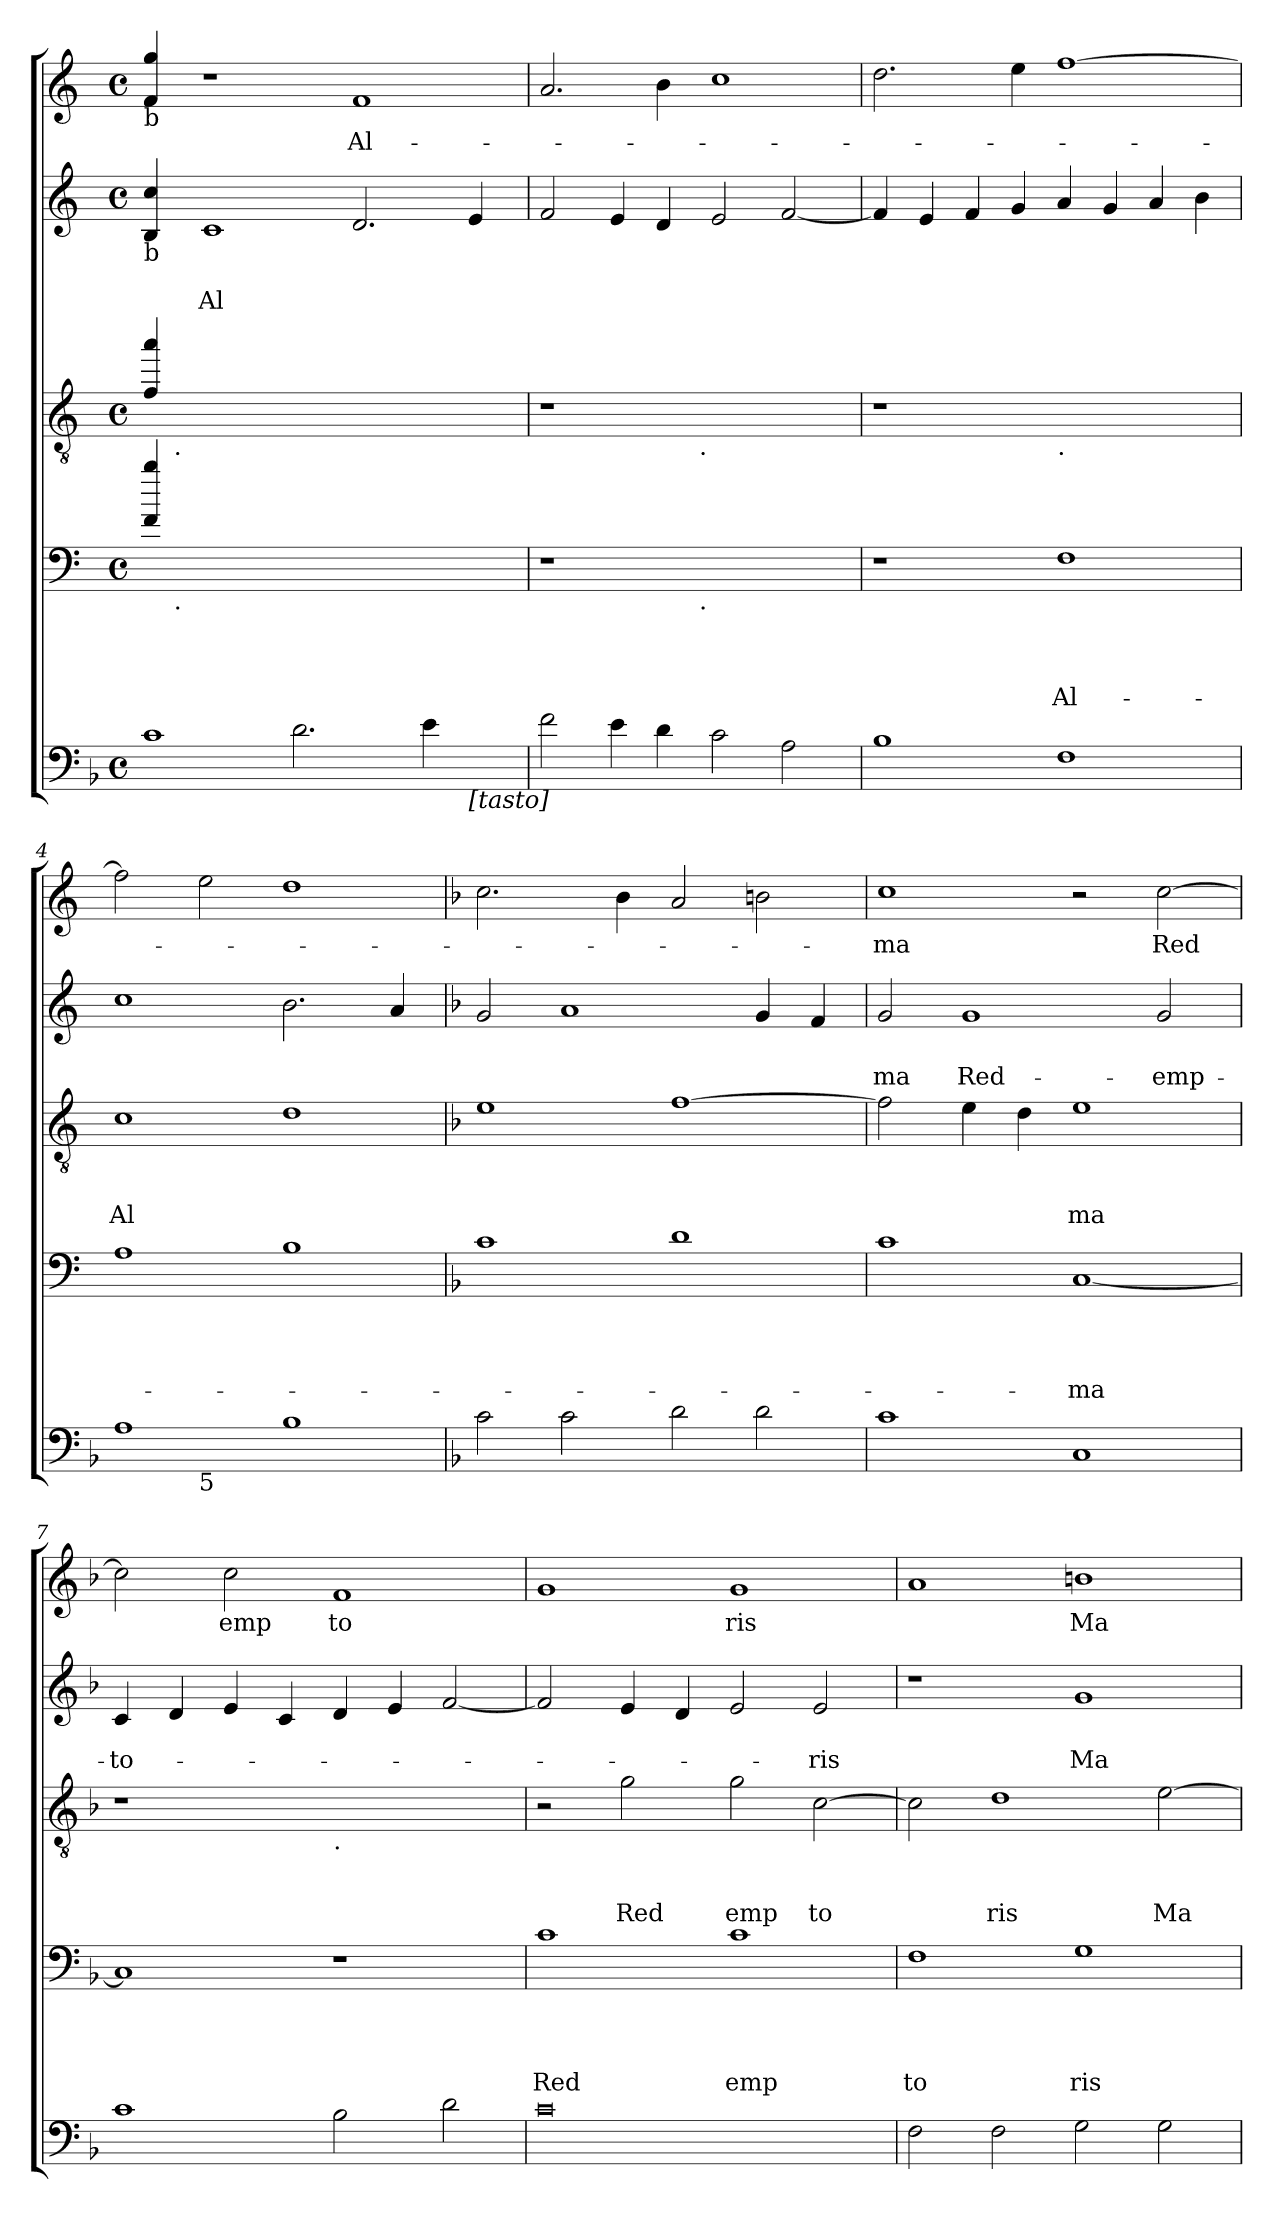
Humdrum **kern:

**kern	**kern	**text	**text	**text	**text	**kern	**text	**text	**text	**kern	**text	**text	**kern	**text
*part5	*part4	*part4	*part4	*part4	*part4	*part3	*part3	*part3	*part3	*part2	*part2	*part2	*part1	*part1
*staff5	*staff4	*staff4	*staff4	*staff4	*staff4	*staff3	*staff3	*staff3	*staff3	*staff2	*staff2	*staff2	*staff1	*staff1
!!LO:PB:g=z
*clefF4	*clefF4	*	*	*	*	*clefGv2	*	*	*	*clefG2	*	*	*clefG2	*
*	*ITrd-3c-5	*	*	*	*	*ITrd-3c-5	*	*	*	*ITrd-3c-5	*	*	*ITrd-3c-5	*
*k[b-]	*k[b-]	*	*	*	*	*k[b-]	*	*	*	*k[b-]	*	*	*k[b-]	*
*F:	*F:	*	*	*	*	*F:	*	*	*	*F:	*	*	*F:	*
*M4/4	*M4/4	*	*	*	*	*M4/4	*	*	*	*M4/4	*	*	*M4/4	*
*met(c)	*met(c)	*	*	*	*	*met(c)	*	*	*	*met(c)	*	*	*met(c)	*
=1	=1	=1	=1	=1	=1	=1	=1	=1	=1	=1	=1	=1	=1	=1
!	!	!	!	!	!	!	!	!	!	!	!	!	!LO:TX:b:t=b	!
!	!	!	!	!	!	!	!	!	!	!LO:TX:b:t=b	!	!	!	!
!	!	!	!	!	!	!LO:TX:b:t=b	!	!	!	!	!	!	!	!
!	!LO:TX:b:t=b	!	!	!	!	!	!	!	!	!	!	!	!	!
*	*^	*	*	*	*	*^	*	*	*	*	*	*	*	*
1c	4b-/ 4eee/	8ryy	.	.	.	.	4b-/ 4ddd/	8ryy	.	.	.	4e/ 4ff/	.	.	4b-/ 4ccc/	.
!	!	!	!	!	!	!	!	!LO:TX:b:t=.	!	!	!	!	!	!	!	!
!	!	!LO:TX:b:t=.	!	!	!	!	!	!	!	!	!	!	!	!	!	!
.	.	1ryy	.	.	.	.	.	1ryy	.	.	.	.	.	.	.	.
!	!	!	!	!	!	!	!	!	!	!	!	!	!	!LO:LY:b	!	!
.	0ryy	.	.	.	.	.	0ryy	.	.	.	.	1f	.	Al	1r	.
2.d>\	.	.	.	.	.	.	.	.	.	.	.	.	.	.	.	.
.	.	1ryy	.	.	.	.	.	1ryy	.	.	.	.	.	.	.	.
!	!	!	!	!	!	!	!	!	!	!	!	!	!	!	!	!LO:LY:b
.	.	.	.	.	.	.	.	.	.	.	.	2.g/	.	.	1b-	Al-
4e\	.	.	.	.	.	.	.	.	.	.	.	.	.	.	.	.
!LO:TX:b:t=[tasto]	!	!	!	!	!	!	!	!	!	!	!	!	!	!	!	!
4ryy	.	.	.	.	.	.	.	.	.	.	.	4a/	.	.	.	.
.	.	8ryy	.	.	.	.	.	8ryy	.	.	.	.	.	.	.	.
=2	=2	=2	=2	=2	=2	=2	=2	=2	=2	=2	=2	=2	=2	=2	=2	=2
2f\	1r	2ryy	.	.	.	.	1r	2ryy	.	.	.	2b-/	.	.	2.dd/	.
4e\	.	4...ryy	.	.	.	.	.	4...ryy	.	.	.	4a/	.	.	.	.
4d>\	.	.	.	.	.	.	.	.	.	.	.	4g/	.	.	4ee\	.
!	!	!	!	!	!	!	!	!LO:TX:b:t=.	!	!	!	!	!	!	!	!
!	!	!LO:TX:b:t=.	!	!	!	!	!	!	!	!	!	!	!	!	!	!
.	.	1ryy	.	.	.	.	.	1ryy	.	.	.	.	.	.	.	.
2c\	1ryy	.	.	.	.	.	1ryy	.	.	.	.	2a/	.	.	1ff	.
2A>\	.	.	.	.	.	.	.	.	.	.	.	[<2b-/	.	.	.	.
.	.	32ryy	.	.	.	.	.	32ryy	.	.	.	.	.	.	.	.
*	*v	*v	*	*	*	*	*	*	*	*	*	*	*	*	*	*
*	*	*	*	*	*	*v	*v	*	*	*	*	*	*	*	*
=3	=3	=3	=3	=3	=3	=3	=3	=3	=3	=3	=3	=3	=3	=3
1B-	1r	.	.	.	.	1r	.	.	.	4b-/]	.	.	2.gg\	.
.	.	.	.	.	.	.	.	.	.	4a/	.	.	.	.
.	.	.	.	.	.	.	.	.	.	4b-/	.	.	.	.
.	.	.	.	.	.	.	.	.	.	4cc/	.	.	4aa\	.
!	!	!	!	!	!	!LO:TX:b:t=.	!	!	!	!	!	!	!	!
!	!	!	!	!	!LO:LY:b	!	!	!	!	!	!	!	!	!
1F	1B-	.	.	.	Al-	1ryy	.	.	.	4dd/	.	.	[>1bb-	.
.	.	.	.	.	.	.	.	.	.	4cc/	.	.	.	.
.	.	.	.	.	.	.	.	.	.	4dd/	.	.	.	.
.	.	.	.	.	.	.	.	.	.	4ee\	.	.	.	.
=4	=4	=4	=4	=4	=4	=4	=4	=4	=4	=4	=4	=4	=4	=4
!	!	!	!	!	!	!	!	!	!LO:LY:b	!	!	!	!	!
*^	*	*	*	*	*	*	*	*	*	*	*	*	*	*
1A>	2ryy	1d	.	.	.	.	1f	.	.	Al	1ff	.	.	2bb-\]	.
!	!LO:TX:b:t=5	!	!	!	!	!	!	!	!	!	!	!	!	!	!
.	1.ryy	.	.	.	.	.	.	.	.	.	.	.	.	2aa\	.
1B-	.	1e	.	.	.	.	1g	.	.	.	2.ee\	.	.	1gg	.
.	.	.	.	.	.	.	.	.	.	.	4dd/	.	.	.	.
*v	*v	*	*	*	*	*	*	*	*	*	*	*	*	*	*
!!LO:LB:g=z
=5	=5	=5	=5	=5	=5	=5	=5	=5	=5	=5	=5	=5	=5	=5
*	*k[b-e-]	*	*	*	*	*k[b-e-]	*	*	*	*k[b-e-]	*	*	*k[b-e-]	*
*	*B-:	*	*	*	*	*B-:	*	*	*	*B-:	*	*	*B-:	*
2c\	1f	.	.	.	.	1a	.	.	.	2cc/	.	.	2.ff\	.
2c>\	.	.	.	.	.	.	.	.	.	1dd	.	.	.	.
.	.	.	.	.	.	.	.	.	.	.	.	.	4ee-\	.
2d\	1g	.	.	.	.	[>1b-	.	.	.	.	.	.	2dd/	.
2d\	.	.	.	.	.	.	.	.	.	4cc/	.	.	2een\	.
.	.	.	.	.	.	.	.	.	.	4b-/	.	.	.	.
=6	=6	=6	=6	=6	=6	=6	=6	=6	=6	=6	=6	=6	=6	=6
!	!	!	!	!	!	!	!	!	!	!	!	!LO:LY:b	!	!LO:LY:b
1c	1f	.	.	.	.	2b-\]	.	.	.	2cc/	.	ma	1ff	-ma
!	!	!	!	!	!	!	!	!	!	!	!	!LO:LY:b	!	!
.	.	.	.	.	.	4a\	.	.	.	1cc	.	Red-	.	.
.	.	.	.	.	.	4g\	.	.	.	.	.	.	.	.
!	!	!	!	!	!LO:LY:b	!	!	!	!LO:LY:b	!	!	!	!	!
1C<	[<1F	.	.	.	-ma	1a	.	.	ma	.	.	.	2r	.
!	!	!	!	!	!	!	!	!	!	!	!	!LO:LY:b	!	!LO:LY:b
.	.	.	.	.	.	.	.	.	.	2cc/	.	-emp-	[>2ff\	Red
=7	=7	=7	=7	=7	=7	=7	=7	=7	=7	=7	=7	=7	=7	=7
!	!	!	!	!	!	!	!	!	!	!	!	!LO:LY:b	!	!
1c	1F]	.	.	.	.	1r	.	.	.	4f/	.	-to-	2ff\]	.
.	.	.	.	.	.	.	.	.	.	4g/	.	.	.	.
!	!	!	!	!	!	!	!	!	!	!	!	!	!	!LO:LY:b
.	.	.	.	.	.	.	.	.	.	4a/	.	.	2ff\	emp
.	.	.	.	.	.	.	.	.	.	4f/	.	.	.	.
!	!	!	!	!	!	!LO:TX:b:t=.	!	!	!	!	!	!	!	!
!	!	!	!	!	!	!	!	!	!	!	!	!	!	!LO:LY:b
2B-\	1r	.	.	.	.	1ryy	.	.	.	4g/	.	.	1b-	to
.	.	.	.	.	.	.	.	.	.	4a/	.	.	.	.
2d\	.	.	.	.	.	.	.	.	.	[<2b-/	.	.	.	.
=8	=8	=8	=8	=8	=8	=8	=8	=8	=8	=8	=8	=8	=8	=8
!	!	!	!	!	!LO:LY:b	!	!	!	!	!	!	!	!	!
0c	1f	.	.	.	Red	2r	.	.	.	2b-/]	.	.	1cc	.
!	!	!	!	!	!	!	!	!	!LO:LY:b	!	!	!	!	!
.	.	.	.	.	.	2cc\	.	.	Red	4a/	.	.	.	.
.	.	.	.	.	.	.	.	.	.	4g/	.	.	.	.
!	!	!	!	!	!LO:LY:b	!	!	!	!LO:LY:b	!	!	!	!	!LO:LY:b
.	1f	.	.	.	emp	2cc\	.	.	emp	2a/	.	.	1cc	ris
!	!	!	!	!	!	!	!	!	!LO:LY:b	!	!	!LO:LY:b	!	!
.	.	.	.	.	.	[>2f\	.	.	to	2a/	.	-ris	.	.
=9	=9	=9	=9	=9	=9	=9	=9	=9	=9	=9	=9	=9	=9	=9
!	!	!	!	!	!LO:LY:b	!	!	!	!	!	!	!	!	!
2F\	1B-	.	.	.	to	2f\]	.	.	.	1r	.	.	1dd	.
!	!	!	!	!	!	!	!	!	!LO:LY:b	!	!	!	!	!
2F>\	.	.	.	.	.	1g	.	.	ris	.	.	.	.	.
!	!	!	!	!	!LO:LY:b	!	!	!	!	!	!	!LO:LY:b	!	!LO:LY:b
2G\	1c	.	.	.	ris	.	.	.	.	1cc	.	Ma-	1een	Ma
!	!	!	!	!	!	!	!	!	!LO:LY:b	!	!	!	!	!
2G>\	.	.	.	.	.	[>2a\	.	.	Ma	.	.	.	.	.
=	=	=	=	=	=	=	=	=	=	=	=	=	=	=
*-	*-	*-	*-	*-	*-	*-	*-	*-	*-	*-	*-	*-	*-	*-
